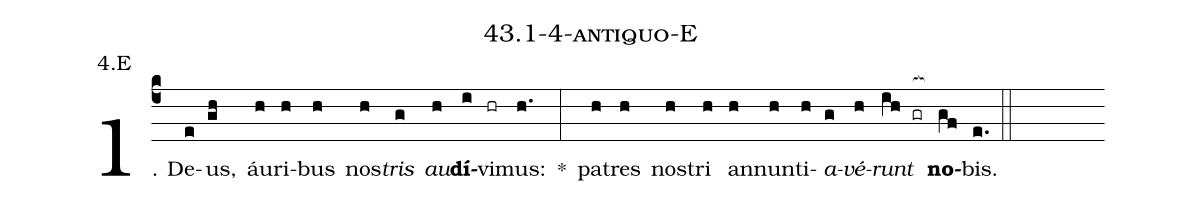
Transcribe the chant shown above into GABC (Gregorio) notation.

name: 43.1-4-antiquo-E;
annotation: 4.E;
%%
(c4)1. De(e)us,(gh) áu(h)ri(h)bus(h) nos(h)<i>tris</i>(g) <i>au</i>(h)<b>dí</b>(i)vi(hr)mus:(h.) *(:) pa(h)tres(h) nos(h)tri(h) an(h)nun(h)ti(h)<i>a</i>(g)<i>vé</i>(h)<i>runt</i>(ih gr[ocb:1{]) <b>no</b>(gf[ocb:0}])bis.(e.) (::)
